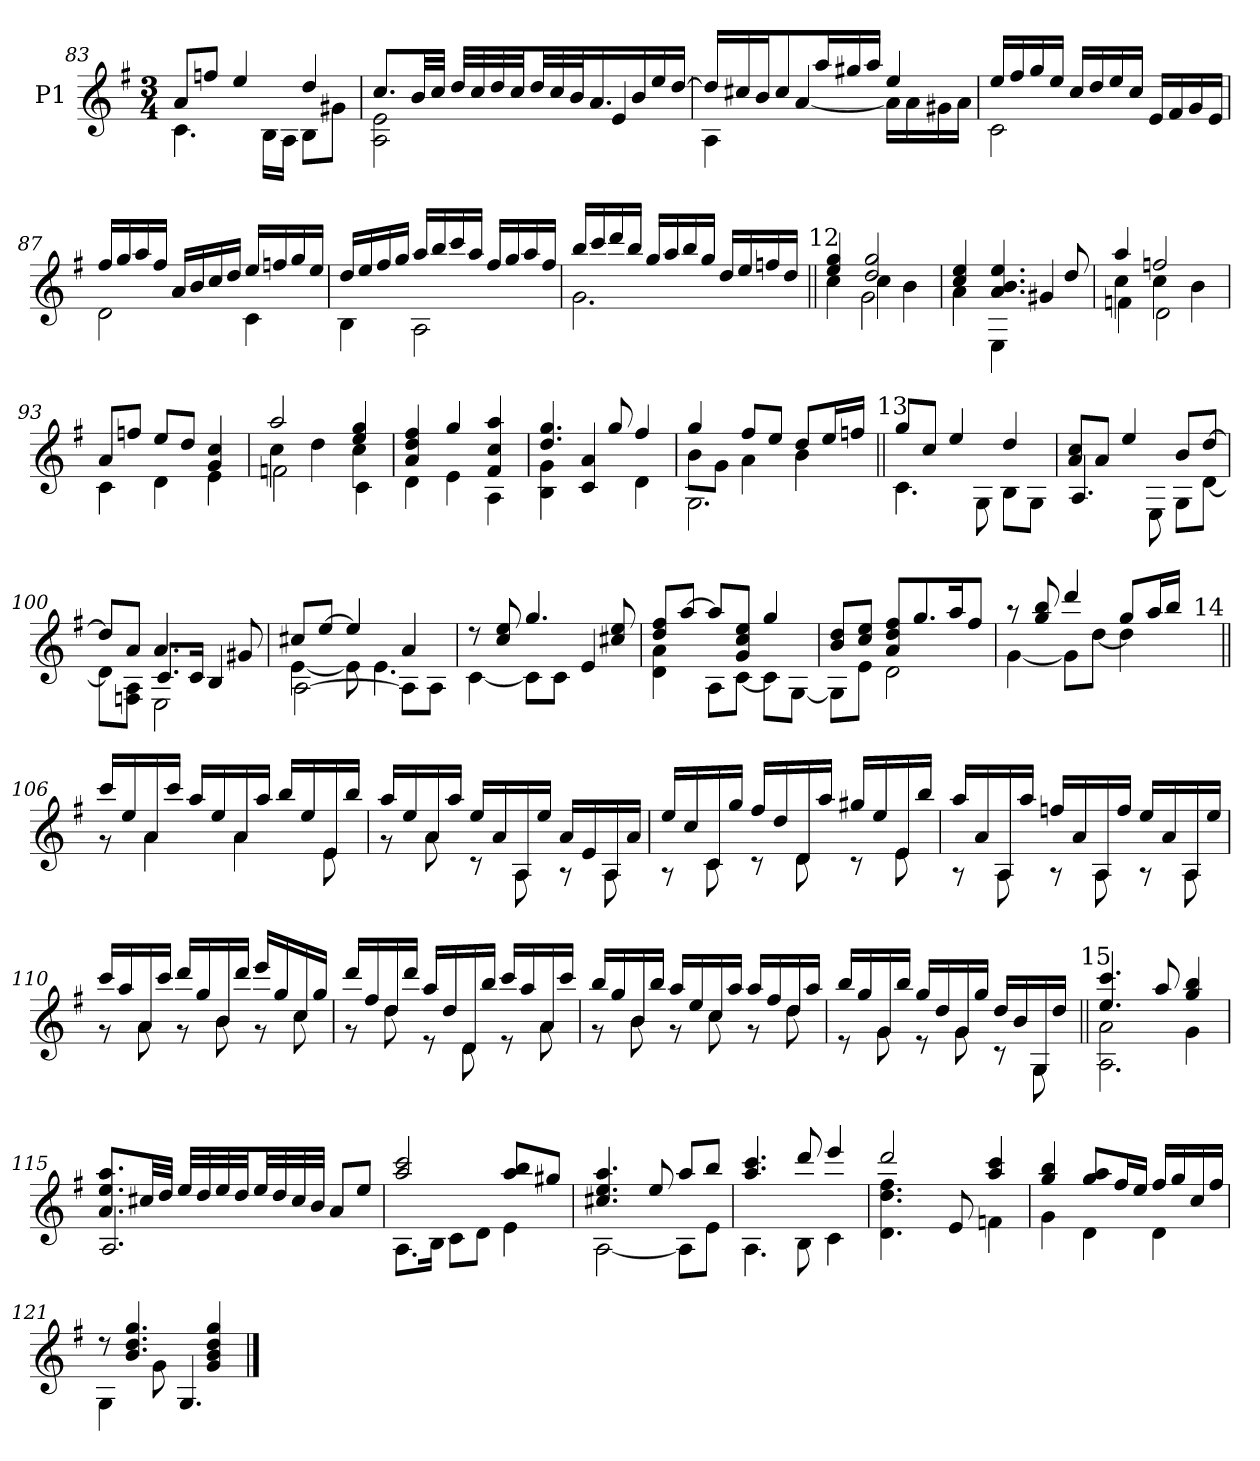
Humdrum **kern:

**kern
*part1
*staff1
*I"P1
*clefG2
*ITrd7c12
*k[f#]
*G:
*M3/4
=83
*^
8Ai/L	4.Ci\
8fni/J	.
4ei/	.
.	16BBi\LL
.	16AAi\JJ
4di/	8BBi\L
.	8G#Xi\J
=84	=84
8.ci/L	2AAi\ 2Ei
32Bi/LL	.
32ci/JJJ	.
32di/LLL	.
32ci/	.
32di/	.
32ci/JJ	.
32di/LL	.
32ci/	.
32Bi/J	.
16.Ai/	.
.	4Ei/
16Bi/	.
16ei/	.
[16di/JJ	.
=85	=85
16di/LL]	4AAi\
16c#Xi/	.
16Bi/J	.
8c#i/	.
.	[4Ai/
16ai/L	.
16g#Xi/	.
16ai/JJ	.
4ei/	16Ai\LL]
.	16Ai\
.	16G#Xi\
.	16Ai\JJ
=86	=86
16ei/LL	2Ci\
16f#i/	.
16gi/	.
16ei/JJ	.
16ci/LL	.
16di/	.
16ei/	.
16ci/JJ	.
16Ei/LL	4ryy
16F#i/	.
16Gi/	.
16Ei/JJ	.
!!LO:LB:g=z	!!
=87	=87
16f#i/LL	2Di\
16gi/	.
16ai/	.
16f#i/JJ	.
16Ai/LL	.
16Bi/	.
16ci/	.
16di/JJ	.
16ei/LL	4Ci\
16fni/	.
16gi/	.
16ei/JJ	.
=88	=88
16di/LL	4BBi\
16ei/	.
16f#i/	.
16gi/JJ	.
16ai/LL	2AAi\
16bi/	.
16cci/	.
16ai/JJ	.
16f#i/LL	.
16gi/	.
16ai/	.
16f#i/JJ	.
=89	=89
*	*^
16bi/LL	2.Gi\	2ryy
16cci/	.	.
16ddi/	.	.
16bi/JJ	.	.
16gi/LL	.	.
16ai/	.	.
16bi/	.	.
16gi/JJ	.	.
16di/LL	.	8ryy
16ei/	.	.
16fni/	.	16ryy
16di/JJ	.	32ryy
.	.	64ryy
.	.	128...ryy
!	!	!LO:TX:a:t=12
.	.	1024ryy
=90||	=90||	=90||
4ei/ 4gi	4ci\	4ryy
2di/ 2gi	4ci\	2Gi\
.	4Bi\	.
*	*v	*v
=91	=91
4ci/ 4ei	4Ai\
4.Ai/ 4.Bi 4.ei	4EEi\
.	4G#Xi/
8di/	.
=92	=92
*	*^
4ai/	4ci\	4Fni\
2fni/	4ci\	2Di\
.	4Bi\	.
*	*v	*v
!!LO:LB:g=z
=93	=93
8Ai/L	4Ci\
8fni/J	.
8ei/L	4Di\
8di/J	.
4Gi/ 4ci	4Ei\
=94	=94
*	*^
2ai/	4ci\	2Fni\
.	4di\	.
4ei/ 4gi	4ci\	4Ci\
*	*v	*v
=95	=95
4Ai/ 4di 4f#i	4Di\
4gi/	4Ei\
4F#i/ 4ci 4ai	4AAi\
=96	=96
4.di/ 4.gi	4BBi\ 4Gi
.	4Ci/ 4Ai
8gi/	.
4f#i/	4Di\
=97	=97
*^	*^
4gi/	8Bi\L	2.GGi\	2ryy
.	8Gi\J	.	.
8f#i/L	4Ai\	.	.
8ei/J	.	.	.
8di/L	4Bi\	.	8ryy
16ei/L	.	.	16ryy
16fni/JJ	.	.	32ryy
.	.	.	64ryy
.	.	.	128...ryy
!	!	!	!LO:TX:a:t=13
.	.	.	1024ryy
*	*	*v	*v
=98||	=98||	=98||
8gi/L	4.Ci\	8ryy
*	*v	*v
8ci/J	.
4ei/	.
.	8GGi\
4di/	8BBi\L
*	*^
.	8GGi\J	8ryy
*	*v	*v
=99	=99
8Ai/ 8ciL	4.AAi/
8Ai/J	.
4ei/	.
.	8EEi\
8Bi/L	8GGi\L
[8di/J	[8Di\J
=100	=100
*	*^
8di/L]	4ryy	8Di\L]
8Ai/J	.	8FFni\ 8AAiJ
4.Ai/	8.Ci/L	2EEi\
.	16Ci/Jk	.
.	4BBi/	.
8G#Xi/	.	.
!!LO:LB:g=z	!!	!!
=101	=101	=101
8c#Xi/L	[4Ei\	[2AAi\
[8ei/J	.	.
4ei/]	8Ei\]	.
.	4.Ei\	.
4Ai/	.	8AAi\L]
.	.	8AAi\J
*	*v	*v
=102	=102
8r	[4Ci\
8ci/ 8ei	.
4.gi/	8Ci\L]
.	8Ci\J
.	4Ei/
8c#Xi/ 8ei	.
=103	=103
8di/ 8f#iL	4Di\ 4Ai
[8ai/J	.
8ai/L]	8AAi\L
8Gi/ 8ci 8eiJ	[8Ci\J
4gi/	8Ci\L]
.	[8GGi\J
=104	=104
8Bi/ 8diL	8GGi\L]
8ci/ 8eiJ	8Ei\J
8Ai/ 8di 8f#iL	2Di\
8.gi/	.
16ai/k	.
8f#i/J	.
=105	=105
*	*^
8r	[4Gi\	2ryy
8gi/ 8bi	.	.
4ddi/	8Gi\L]	.
.	[8di\J	.
8gi/L	4di\]	8ryy
16ai/L	.	16ryy
16bi/JJ	.	32ryy
.	.	64ryy
.	.	128...ryy
!	!	!LO:TX:a:t=14
.	.	1024ryy
*	*v	*v
=106||	=106||
16cci/LL	8r
16ei/	.
16Ai/	4Ai\
16cci/JJ	.
16ai/LL	.
16ei/	.
16Ai/	4Ai\
16ai/JJ	.
16bi/LL	.
16ei/	.
16Ei/	8Ei\
16bi/JJ	.
!!LO:LB:g=z	!!
=107	=107
16ai/LL	8r
16ei/	.
16Ai/	8Ai\
16ai/JJ	.
16ei/LL	8r
16Ai/	.
16AAi/	8AAi\
16ei/JJ	.
16Ai/LL	8r
16Ei/	.
16AAi/	8AAi\
16Ai/JJ	.
=108	=108
16ei/LL	8r
16ci/	.
16Ci/	8Ci\
16gi/JJ	.
16f#i/LL	8r
16di/	.
16Di/	8Di\
16ai/JJ	.
16g#Xi/LL	8r
16ei/	.
16Ei/	8Ei\
16bi/JJ	.
=109	=109
16ai/LL	8r
16Ai/	.
16AAi/	8AAi\
16ai/JJ	.
16fni/LL	8r
16Ai/	.
16AAi/	8AAi\
16fi/JJ	.
16ei/LL	8r
16Ai/	.
16AAi/	8AAi\
16ei/JJ	.
=110	=110
16cci/LL	8r
16ai/	.
16Ai/	8Ai\
16cci/JJ	.
16ddi/LL	8r
16gi/	.
16Bi/	8Bi\
16ddi/JJ	.
16eei/LL	8r
16gi/	.
16ci/	8ci\
16gi/JJ	.
!!LO:LB:g=z	!!
=111	=111
16ddi/LL	8r
16f#i/	.
16di/	8di\
16ddi/JJ	.
16ai/LL	8r
16di/	.
16Di/	8Di\
16bi/JJ	.
16cci/LL	8r
16ai/	.
16Ai/	8Ai\
16cci/JJ	.
=112	=112
16bi/LL	8r
16gi/	.
16Bi/	8Bi\
16bi/JJ	.
16ai/LL	8r
16ei/	.
16ci/	8ci\
16ai/JJ	.
16ai/LL	8r
16f#i/	.
16di/	8di\
16ai/JJ	.
=113	=113
*	*^
16bi/LL	8r	2ryy
16gi/	.	.
16Gi/	8Gi\	.
16bi/JJ	.	.
16gi/LL	8r	.
16di/	.	.
16Gi/	8Gi\	.
16gi/JJ	.	.
16di/LL	8r	8ryy
16Bi/	.	.
16GGi/	8GGi\	16ryy
16di/JJ	.	32ryy
.	.	64ryy
.	.	128...ryy
!	!	!LO:TX:a:t=15
.	.	1024ryy
=114||	=114||	=114||
4.ei/ 4.cci	2Ai\	2.AAi\
8ai/	.	.
4gi/ 4bi	4Gi\	.
*	*v	*v
=115	=115
8.Ai/ 8.ei 8.aiL	2.AAi/
32c#Xi/LL	.
32di/JJJ	.
32ei/LLL	.
32di/	.
32ei/	.
32di/JJ	.
32ei/LL	.
32di/	.
32c#i/	.
32Bi/JJJ	.
8Ai/L	.
8ei/J	.
!!LO:LB:g=z	!!
=116	=116
2ai/ 2cci	8.AAi\L
.	16BBi\Jk
.	8Ci\L
.	8Di\J
8ai/ 8biL	4Ei\
8g#Xi/J	.
=117	=117
4.c#Xi/ 4.ei 4.ai	[2AAi\
8ei/	.
8ai/L	8AAi\L]
8bi/J	8Ei\J
=118	=118
4.ai/ 4.cci	4.AAi\
8ddi/	8BBi\
4eei/	4Ci\
=119	=119
*^	*^
2ddi/	4.Di\ 4.di 4.f#i	4.ryy	4ryy
.	.	.	2ryy
.	8Ei/	8ryy	.
4ai/ 4cci	4Fni\	4ryy	.
*	*v	*v	*v
=120	=120
4gi/ 4bi	4Gi\
8gi/ 8aiL	4Di\
16f#i/L	.
16ei/JJ	.
16f#i/LL	4Di\
16gi/	.
16ci/	.
16f#i/JJ	.
=121	=121
8r	4GGi\
4.Bi/ 4.di 4.gi	.
.	8Gi\
.	4.GGi/
4Gi/ 4Bi 4di 4gi	.
*v	*v
==
*-
